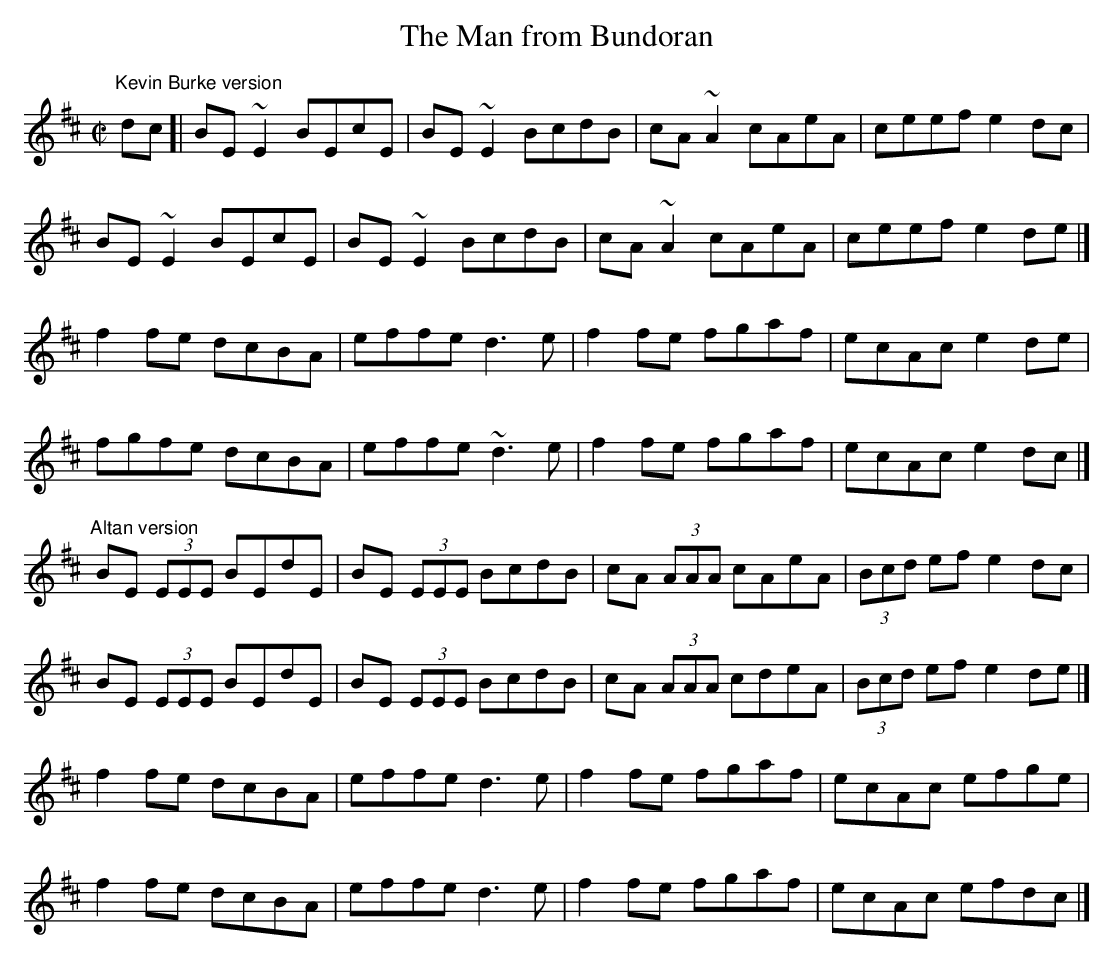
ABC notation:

X:1
T:Man from Bundoran, The
M:C|
L:1/8
K:D
"Kevin Burke version"
dc[|BE~E2 BEcE|BE~E2 BcdB|cA~A2 cAeA|ceef e2dc|!
BE~E2 BEcE|BE~E2 BcdB|cA~A2 cAeA|ceef e2de|]!
f2fe dcBA|effe d3e|f2fe fgaf|ecAc e2de|!
fgfe dcBA|effe ~d3e|f2fe fgaf|ecAc e2dc|]!
"Altan version"
BE (3EEE BEdE|BE (3EEE BcdB|cA (3AAA cAeA|(3Bcd ef e2dc|!
BE (3EEE BEdE|BE (3EEE BcdB|cA (3AAA cdeA|(3Bcd ef e2de|]!
f2fe dcBA|effe d3e|f2fe fgaf|ecAc efge|!
f2fe dcBA|effe d3e|f2fe fgaf|ecAc efdc|]!
